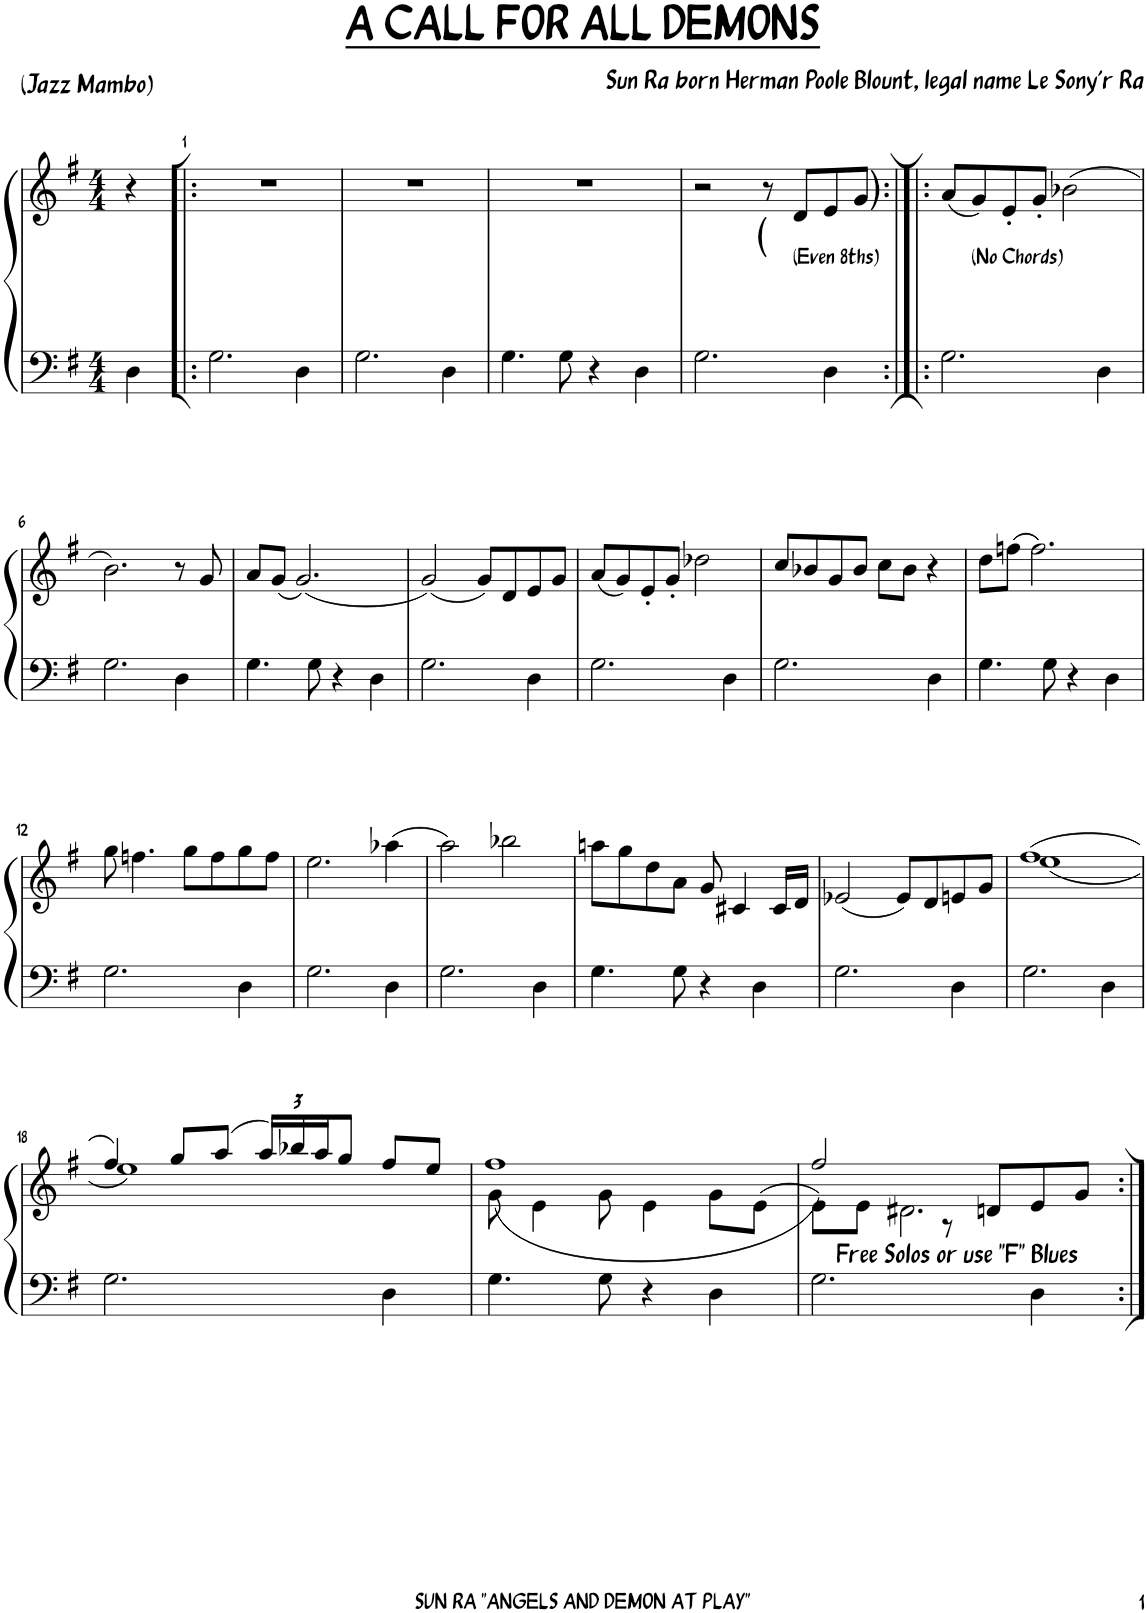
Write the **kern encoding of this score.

**kern	**kern
*part1	*part1
*staff2	*staff1
*I"Piano	*
*I'Pno	*
*clefF4	*clefG2
*k[f#]	*k[f#]
*M4/4	*M4/4
=	=
4D\	4r
=1!|:	=1!|:
2.G\	1r
4D\	.
=2	=2
2.G\	1r
4D\	.
=3	=3
4.G\	1r
8G\	.
4r	.
4D\	.
=4	=4
2.G\	2r
.	8r
!	!LO:TX:b:t=(Even 8ths)
.	8d/L
4D\	8e/
.	8g/J
=5:|!|:	=5:|!|:
2.G\	(8a/L
!	!LO:TX:b:t=(No Chords)
.	8g/)
.	8e'/
.	8g'/J
.	(2b-X\
4D\	.
!!LO:LB:g=z
=6	=6
2.G\	2.b\)
4D\	8r
.	8g/
=7	=7
4.G\	8a/L
.	(8g/J
.	(2.g/)
8G\	.
4r	.
4D\	.
=8	=8
2.G\	(2g/)
.	8g/L)
.	8d/
4D\	8e/
.	8g/J
=9	=9
2.G\	(8a/L
.	8g/)
.	8e'/
.	8g'/J
.	2dd-X\
4D\	.
=10	=10
2.G\	8cc/L
.	8b-X/
.	8g/
.	8b-/J
.	8cc\L
.	8b-\J
4D\	4r
=11	=11
4.G\	8dd\L
.	(8ffn\J
.	2.ff\)
8G\	.
4r	.
4D\	.
!!LO:LB:g=z
=12	=12
2.G\	8gg\
.	4.ffn\
.	8gg\L
.	8ff\
4D\	8gg\
.	8ff\J
=13	=13
2.G\	2.ee\
4D\	(4aa-X\
=14	=14
2.G\	2aa\)
.	2bb-X\
4D\	.
=15	=15
4.G\	8aan\L
.	8gg\
.	8dd\
8G\	8a\J
4r	8g/
.	4c#X/
4D\	.
.	16c#/LL
.	16d/JJ
=16	=16
2.G\	(2e-X/
.	8e-/L)
.	8d/
4D\	8en/
.	8g/J
=17	=17
*	*^
2.G\	(1ff#	(1ee
4D\	.	.
!!LO:LB:g=z	!!
=18	=18	=18
2.G\	4ff#/)	1ee)
.	8gg/L	.
.	(8aa/J	.
*	*Xbrackettup	*
.	24aa/LL)	.
.	24bb-X/	.
.	24aa/J	.
.	8gg/J	.
4D\	8ff#/L	.
.	8ee/J	.
=19	=19	=19
4.G\	8g\	(1ff#
.	4e\	.
8G\	8g\	.
4r	4e\	.
4D\	8g\L	.
.	(>8e\J	.
=20	=20	=20
2.G\	8e\L)	2ff#/)
.	8e\J	.
.	2.d#X\	.
.	.	8r
.	.	8dn/L
!	!	!LO:TX:b:t=Free Solos or use "F" Blues
4D\	.	8e/
.	.	8g/J
*	*v	*v
=:|!	=:|!
*-	*-
